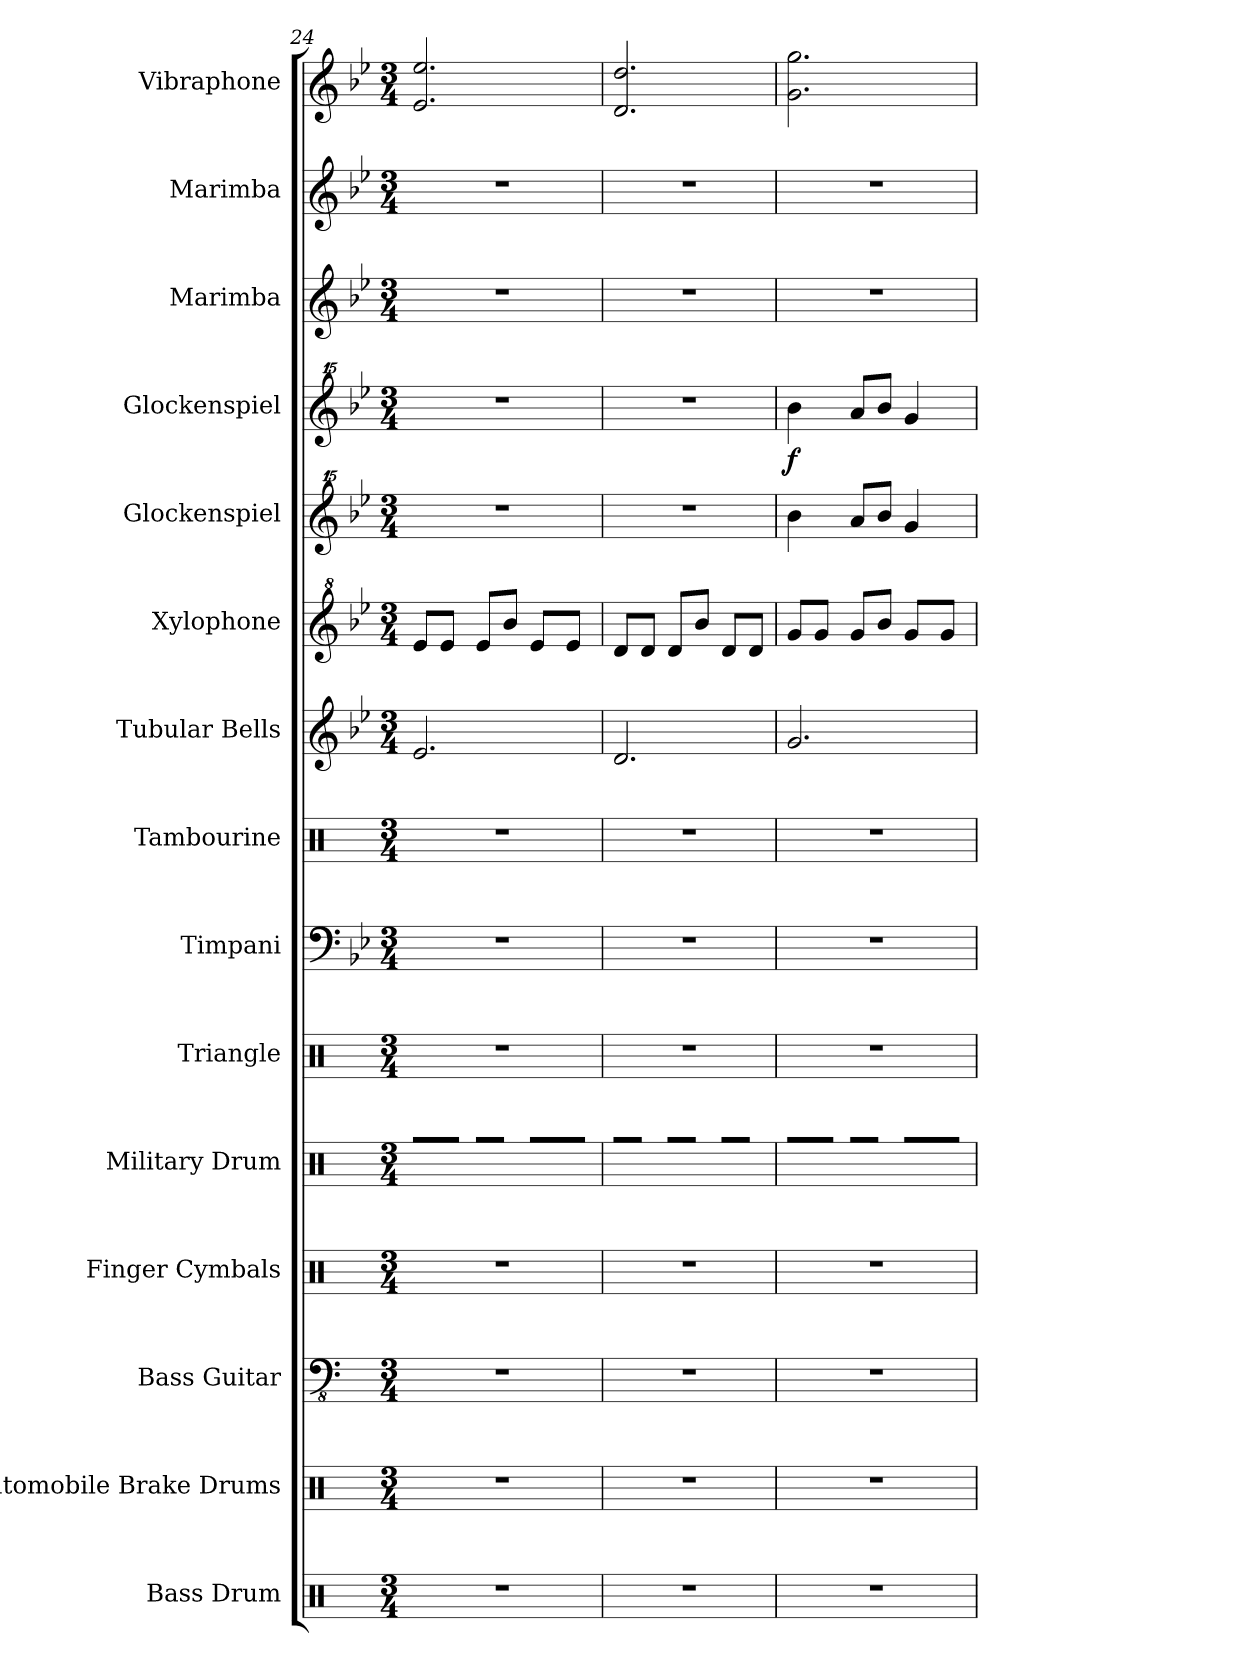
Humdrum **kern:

**kern	**kern	**kern	**kern	**kern	**kern	**kern	**kern	**kern	**kern	**kern	**kern	**dynam	**kern	**kern	**kern
*part15	*part14	*part13	*part12	*part11	*part10	*part9	*part8	*part7	*part6	*part5	*part4	*part4	*part3	*part2	*part1
*staff15	*staff14	*staff13	*staff12	*staff11	*staff10	*staff9	*staff8	*staff7	*staff6	*staff5	*staff4	*staff4	*staff3	*staff2	*staff1
*I"Bass Drum	*I"Automobile Brake Drums	*I"Bass Guitar	*I"Finger Cymbals	*I"Military Drum	*I"Triangle	*I"Timpani	*I"Tambourine	*I"Tubular Bells	*I"Xylophone	*I"Glockenspiel	*I"Glockenspiel	*	*I"Marimba	*I"Marimba	*I"Vibraphone
*I'B. Dr.	*I'Aut. Brk. Dr.	*I'B. Guit.	*I'Fi. Cym.	*I'Mil. Dr.	*I'Trgl.	*I'Timp.	*I'Tamb.	*I'Tu. Be.	*I'Xyl.	*I'Glk.	*I'Glk.	*	*I'Mrm.	*I'Mrm.	*I'Vib.
*clefX	*clefX	*clefFv4	*clefX	*clefX	*clefX	*clefF4	*clefX	*clefG2	*clefG^2	*clefG^^2	*clefG^^2	*	*clefG2	*clefG2	*clefG2
*k[]	*k[]	*k[]	*k[]	*k[]	*k[]	*k[b-e-]	*k[]	*k[b-e-]	*k[b-e-]	*k[b-e-]	*k[b-e-]	*	*k[b-e-]	*k[b-e-]	*k[b-e-]
*C:	*C:	*C:	*C:	*C:	*C:	*B-:	*C:	*B-:	*B-:	*B-:	*B-:	*	*B-:	*B-:	*B-:
*M3/4	*M3/4	*M3/4	*M3/4	*M3/4	*M3/4	*M3/4	*M3/4	*M3/4	*M3/4	*M3/4	*M3/4	*	*M3/4	*M3/4	*M3/4
=24	=24	=24	=24	=24	=24	=24	=24	=24	=24	=24	=24	=24	=24	=24	=24
2.r	2.r	2.r	2.r	8R\L	2.r	2.r	2.r	2.e-/	8ee-/L	2.r	2.r	.	2.r	2.r	2.e-/ 2.ee-/
.	.	.	.	16R\L	.	.	.	.	8ee-/J	.	.	.	.	.	.
.	.	.	.	16R\JJ	.	.	.	.	.	.	.	.	.	.	.
.	.	.	.	8R\L	.	.	.	.	8ee-/L	.	.	.	.	.	.
.	.	.	.	8R\J	.	.	.	.	8bb-/J	.	.	.	.	.	.
.	.	.	.	16R\LL	.	.	.	.	8ee-/L	.	.	.	.	.	.
.	.	.	.	16R\	.	.	.	.	.	.	.	.	.	.	.
.	.	.	.	16R\	.	.	.	.	8ee-/J	.	.	.	.	.	.
.	.	.	.	16R\JJ	.	.	.	.	.	.	.	.	.	.	.
!!LO:PB:g=z
=25	=25	=25	=25	=25	=25	=25	=25	=25	=25	=25	=25	=25	=25	=25	=25
2.r	2.r	2.r	2.r	8R\L	2.r	2.r	2.r	2.d/	8dd/L	2.r	2.r	.	2.r	2.r	2.d/ 2.dd/
.	.	.	.	8R\J	.	.	.	.	8dd/J	.	.	.	.	.	.
.	.	.	.	8R\L	.	.	.	.	8dd/L	.	.	.	.	.	.
.	.	.	.	8R\J	.	.	.	.	8bb-/J	.	.	.	.	.	.
.	.	.	.	8R\L	.	.	.	.	8dd/L	.	.	.	.	.	.
.	.	.	.	8R\J	.	.	.	.	8dd/J	.	.	.	.	.	.
=26	=26	=26	=26	=26	=26	=26	=26	=26	=26	=26	=26	=26	=26	=26	=26
!	!	!	!	!	!	!	!	!	!	!	!	!LO:DY:b	!	!	!
2.r	2.r	2.r	2.r	8R\L	2.r	2.r	2.r	2.g/	8gg/L	4bbb-\	4bbb-\	f	2.r	2.r	2.g\ 2.gg\
.	.	.	.	16R\L	.	.	.	.	8gg/J	.	.	.	.	.	.
.	.	.	.	16R\JJ	.	.	.	.	.	.	.	.	.	.	.
.	.	.	.	8R\L	.	.	.	.	8gg/L	8aaa/L	8aaa/L	.	.	.	.
.	.	.	.	8R\J	.	.	.	.	8bb-/J	8bbb-/J	8bbb-/J	.	.	.	.
.	.	.	.	16R\LL	.	.	.	.	8gg/L	4ggg/	4ggg/	.	.	.	.
.	.	.	.	16R\	.	.	.	.	.	.	.	.	.	.	.
.	.	.	.	16R\	.	.	.	.	8gg/J	.	.	.	.	.	.
.	.	.	.	16R\JJ	.	.	.	.	.	.	.	.	.	.	.
=	=	=	=	=	=	=	=	=	=	=	=	=	=	=	=
*-	*-	*-	*-	*-	*-	*-	*-	*-	*-	*-	*-	*-	*-	*-	*-
